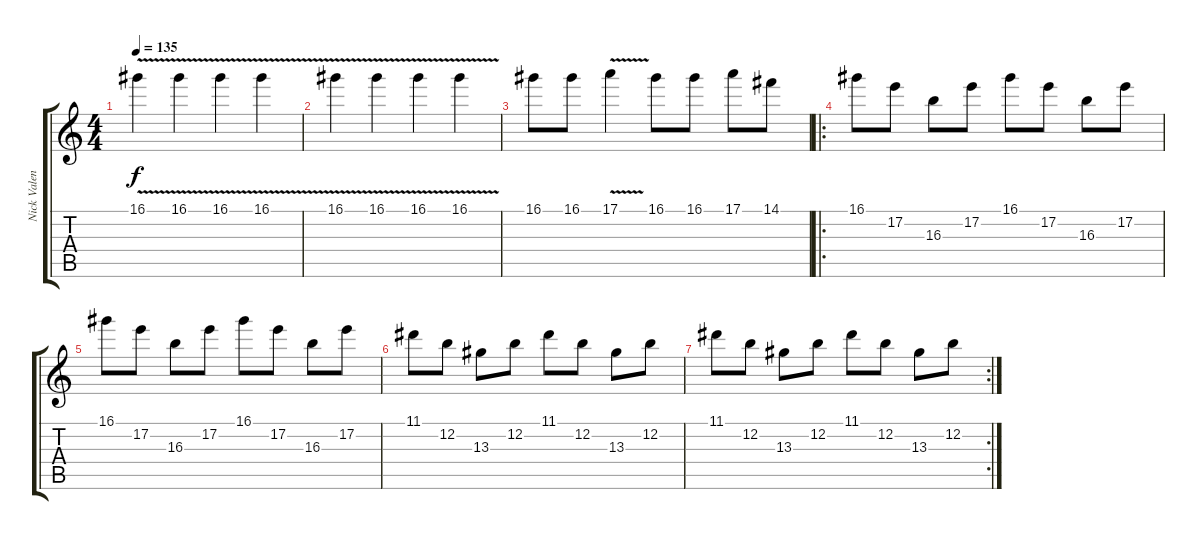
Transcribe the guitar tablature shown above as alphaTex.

\track ("Nick Valensi" "Nick Valen") {instrument overdrivenguitar}
\staff {score tabs}
\tuning (E4 B3 G3 D3 A2 E2) {hide}
\ts (4 4)
\tempo 135
\clef g2
\ks c
16.1{v}.4{dy f} 16.1{v}.4 16.1{v}.4 16.1{v}.4 |
16.1{v}.4 16.1{v}.4 16.1{v}.4 16.1{v}.4 |
16.1.8 16.1.8 17.1{v}.4 16.1.8 16.1.8 17.1.8 14.1.8 |
\ro
16.1.8 17.2.8 16.3.8 17.2.8 16.1.8 17.2.8 16.3.8 17.2.8 |
16.1.8 17.2.8 16.3.8 17.2.8 16.1.8 17.2.8 16.3.8 17.2.8 |
11.1.8 12.2.8 13.3.8 12.2.8 11.1.8 12.2.8 13.3.8 12.2.8 |
\rc 2
11.1.8 12.2.8 13.3.8 12.2.8 11.1.8 12.2.8 13.3.8 12.2.8
